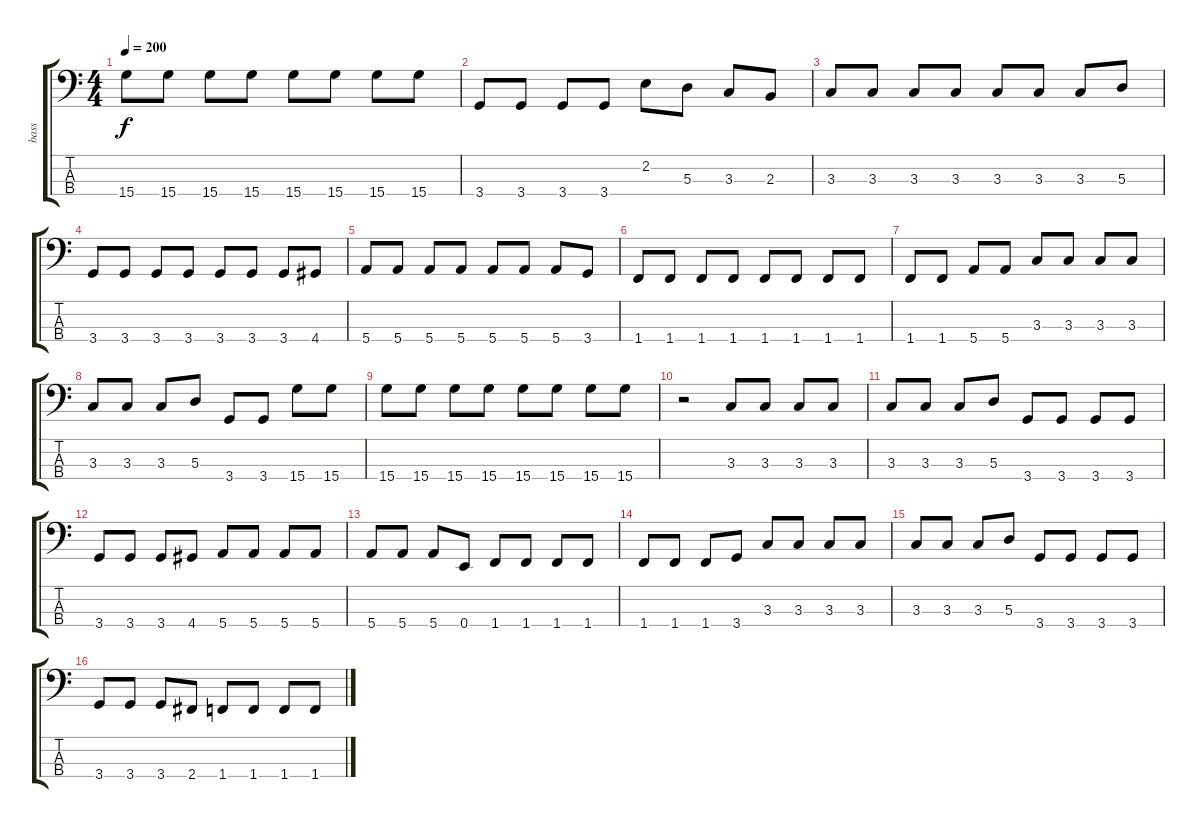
\track ("bass " "bass ") {instrument electricbassfinger}
\staff {score tabs}
\tuning (G2 D2 A1 E1) {hide}
\ts (4 4)
\tempo 200
\clef f4
\ks c
15.4.8{dy f} 15.4.8 15.4.8 15.4.8 15.4.8 15.4.8 15.4.8 15.4.8 |
3.4.8 3.4.8 3.4.8 3.4.8 2.2.8 5.3.8 3.3.8 2.3.8 |
3.3.8 3.3.8 3.3.8 3.3.8 3.3.8 3.3.8 3.3.8 5.3.8 |
3.4.8 3.4.8 3.4.8 3.4.8 3.4.8 3.4.8 3.4.8 4.4.8 |
5.4.8 5.4.8 5.4.8 5.4.8 5.4.8 5.4.8 5.4.8 3.4.8 |
1.4.8 1.4.8 1.4.8 1.4.8 1.4.8 1.4.8 1.4.8 1.4.8 |
1.4.8 1.4.8 5.4.8 5.4.8 3.3.8 3.3.8 3.3.8 3.3.8 |
3.3.8 3.3.8 3.3.8 5.3.8 3.4.8 3.4.8 15.4.8 15.4.8 |
15.4.8 15.4.8 15.4.8 15.4.8 15.4.8 15.4.8 15.4.8 15.4.8 |
r.2 3.3.8 3.3.8 3.3.8 3.3.8 |
3.3.8 3.3.8 3.3.8 5.3.8 3.4.8 3.4.8 3.4.8 3.4.8 |
3.4.8 3.4.8 3.4.8 4.4.8 5.4.8 5.4.8 5.4.8 5.4.8 |
5.4.8 5.4.8 5.4.8 0.4.8 1.4.8 1.4.8 1.4.8 1.4.8 |
1.4.8 1.4.8 1.4.8 3.4.8 3.3.8 3.3.8 3.3.8 3.3.8 |
3.3.8 3.3.8 3.3.8 5.3.8 3.4.8 3.4.8 3.4.8 3.4.8 |
3.4.8 3.4.8 3.4.8 2.4.8 1.4.8 1.4.8 1.4.8 1.4.8
